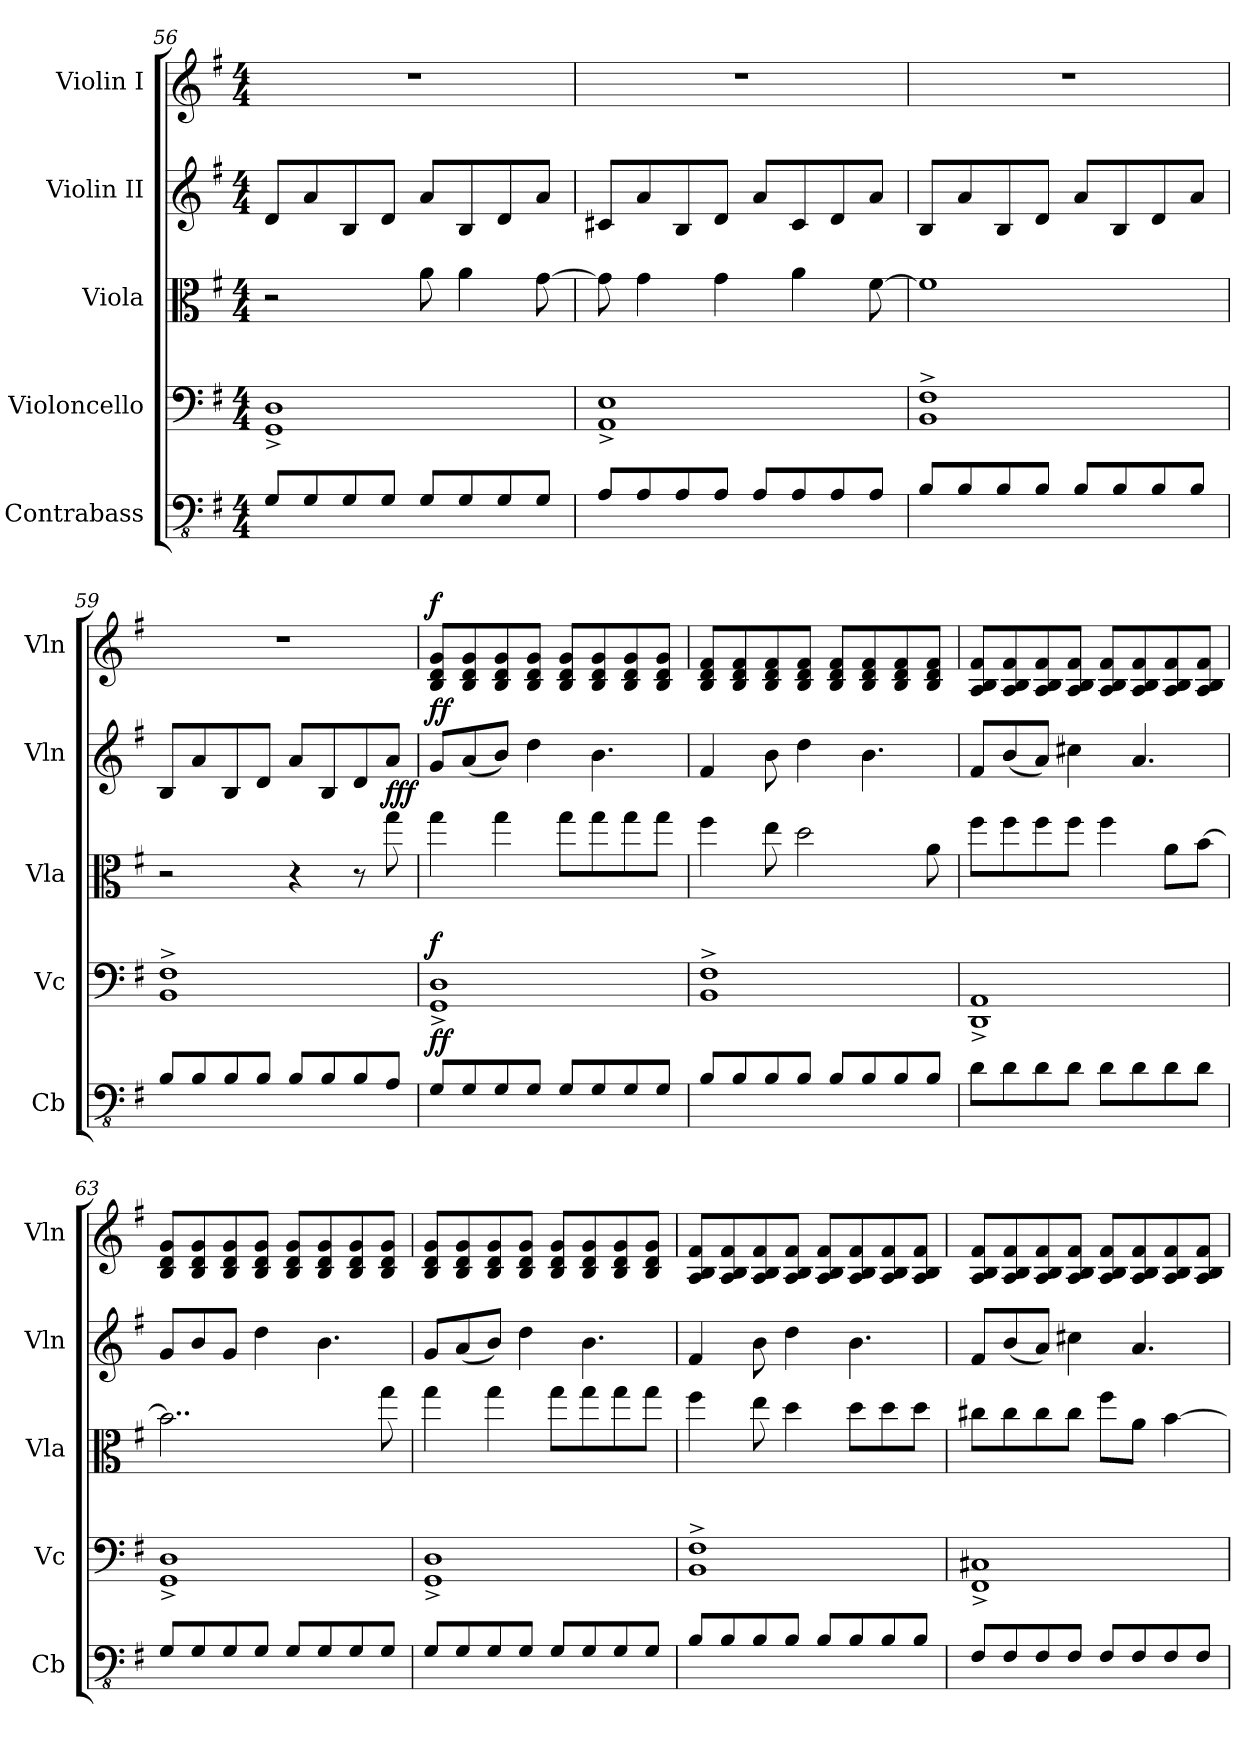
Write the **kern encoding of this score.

**kern	**dynam	**kern	**dynam	**kern	**dynam	**kern	**dynam	**kern	**dynam
*part5	*part5	*part4	*part4	*part3	*part3	*part2	*part2	*part1	*part1
*staff5	*staff5	*staff4	*staff4	*staff3	*staff3	*staff2	*staff2	*staff1	*staff1
*I"Contrabass	*	*I"Violoncello	*	*I"Viola	*	*I"Violin II	*	*I"Violin I	*
*I'Cb	*	*I'Vc	*	*I'Vla	*	*I'Vln	*	*I'Vln	*
*clefFv4	*	*clefF4	*	*clefC3	*	*clefG2	*	*clefG2	*
*ITrd7c12	*	*	*	*	*	*	*	*	*
*k[f#]	*	*k[f#]	*	*k[f#]	*	*k[f#]	*	*k[f#]	*
*M4/4	*	*M4/4	*	*M4/4	*	*M4/4	*	*M4/4	*
=56	=56	=56	=56	=56	=56	=56	=56	=56	=56
8GGG/L	.	1GG^ 1D^	.	2r	.	8d/L	.	1r	.
8GGG/	.	.	.	.	.	8a/	.	.	.
8GGG/	.	.	.	.	.	8B/	.	.	.
8GGG/J	.	.	.	.	.	8d/J	.	.	.
8GGG/L	.	.	.	8a\	.	8a/L	.	.	.
8GGG/	.	.	.	4a\	.	8B/	.	.	.
8GGG/	.	.	.	.	.	8d/	.	.	.
8GGG/J	.	.	.	[8g\	.	8a/J	.	.	.
=57	=57	=57	=57	=57	=57	=57	=57	=57	=57
8AAA/L	.	1AA^ 1E^	.	8g\]	.	8c#X/L	.	1r	.
8AAA/	.	.	.	4g\	.	8a/	.	.	.
8AAA/	.	.	.	.	.	8B/	.	.	.
8AAA/J	.	.	.	4g\	.	8d/J	.	.	.
8AAA/L	.	.	.	.	.	8a/L	.	.	.
8AAA/	.	.	.	4a\	.	8c#/	.	.	.
8AAA/	.	.	.	.	.	8d/	.	.	.
8AAA/J	.	.	.	[8f#\	.	8a/J	.	.	.
=58	=58	=58	=58	=58	=58	=58	=58	=58	=58
8BBB/L	.	1BB^ 1F#^	.	1f#]	.	8B/L	.	1r	.
8BBB/	.	.	.	.	.	8a/	.	.	.
8BBB/	.	.	.	.	.	8B/	.	.	.
8BBB/J	.	.	.	.	.	8d/J	.	.	.
8BBB/L	.	.	.	.	.	8a/L	.	.	.
8BBB/	.	.	.	.	.	8B/	.	.	.
8BBB/	.	.	.	.	.	8d/	.	.	.
8BBB/J	.	.	.	.	.	8a/J	.	.	.
=59	=59	=59	=59	=59	=59	=59	=59	=59	=59
8BBB/L	.	1BB^ 1F#^	.	2r	.	8B/L	.	1r	.
8BBB/	.	.	.	.	.	8a/	.	.	.
8BBB/	.	.	.	.	.	8B/	.	.	.
8BBB/J	.	.	.	.	.	8d/J	.	.	.
8BBB/L	.	.	.	4r	.	8a/L	.	.	.
8BBB/	.	.	.	.	.	8B/	.	.	.
8BBB/	.	.	.	8r	.	8d/	.	.	.
!	!	!	!	!	!LO:DY:a	!	!	!	!
8AAA/J	.	.	.	8gg\	fff	8a/J	.	.	.
!!LO:LB:g=z
=60	=60	=60	=60	=60	=60	=60	=60	=60	=60
!	!LO:DY:a	!	!LO:DY:a	!	!	!	!LO:DY:a	!	!LO:DY:a
8GGG/L	ff	1GG^ 1D^	f	4gg\	.	8g/L	ff	8B/ 8d/ 8g/L	f
8GGG/	.	.	.	.	.	(8a/	.	8B/ 8d/ 8g/	.
8GGG/	.	.	.	4gg\	.	8b/J)	.	8B/ 8d/ 8g/	.
8GGG/J	.	.	.	.	.	4dd\	.	8B/ 8d/ 8g/J	.
8GGG/L	.	.	.	8gg\L	.	.	.	8B/ 8d/ 8g/L	.
8GGG/	.	.	.	8gg\	.	4.b\	.	8B/ 8d/ 8g/	.
8GGG/	.	.	.	8gg\	.	.	.	8B/ 8d/ 8g/	.
8GGG/J	.	.	.	8gg\J	.	.	.	8B/ 8d/ 8g/J	.
=61	=61	=61	=61	=61	=61	=61	=61	=61	=61
8BBB/L	.	1BB^ 1F#^	.	4ff#\	.	4f#/	.	8B/ 8d/ 8f#/L	.
8BBB/	.	.	.	.	.	.	.	8B/ 8d/ 8f#/	.
8BBB/	.	.	.	8ee\	.	8b\	.	8B/ 8d/ 8f#/	.
8BBB/J	.	.	.	2dd\	.	4dd\	.	8B/ 8d/ 8f#/J	.
8BBB/L	.	.	.	.	.	.	.	8B/ 8d/ 8f#/L	.
8BBB/	.	.	.	.	.	4.b\	.	8B/ 8d/ 8f#/	.
8BBB/	.	.	.	.	.	.	.	8B/ 8d/ 8f#/	.
8BBB/J	.	.	.	8a\	.	.	.	8B/ 8d/ 8f#/J	.
=62	=62	=62	=62	=62	=62	=62	=62	=62	=62
8DD\L	.	1DD^ 1AA^	.	8ff#\L	.	8f#/L	.	8A/ 8B/ 8f#/L	.
8DD\	.	.	.	8ff#\	.	(8b/	.	8A/ 8B/ 8f#/	.
8DD\	.	.	.	8ff#\	.	8a/J)	.	8A/ 8B/ 8f#/	.
8DD\J	.	.	.	8ff#\J	.	4cc#X\	.	8A/ 8B/ 8f#/J	.
8DD\L	.	.	.	4ff#\	.	.	.	8A/ 8B/ 8f#/L	.
8DD\	.	.	.	.	.	4.a/	.	8A/ 8B/ 8f#/	.
8DD\	.	.	.	8a\L	.	.	.	8A/ 8B/ 8f#/	.
8DD\J	.	.	.	[8b\J	.	.	.	8A/ 8B/ 8f#/J	.
!!LO:PB:g=z
=63	=63	=63	=63	=63	=63	=63	=63	=63	=63
8GGG/L	.	1GG^ 1D^	.	2..b\]	.	8g/L	.	8B/ 8d/ 8g/L	.
8GGG/	.	.	.	.	.	8b/	.	8B/ 8d/ 8g/	.
8GGG/	.	.	.	.	.	8g/J	.	8B/ 8d/ 8g/	.
8GGG/J	.	.	.	.	.	4dd\	.	8B/ 8d/ 8g/J	.
8GGG/L	.	.	.	.	.	.	.	8B/ 8d/ 8g/L	.
8GGG/	.	.	.	.	.	4.b\	.	8B/ 8d/ 8g/	.
8GGG/	.	.	.	.	.	.	.	8B/ 8d/ 8g/	.
8GGG/J	.	.	.	8gg\	.	.	.	8B/ 8d/ 8g/J	.
=64	=64	=64	=64	=64	=64	=64	=64	=64	=64
8GGG/L	.	1GG^ 1D^	.	4gg\	.	8g/L	.	8B/ 8d/ 8g/L	.
8GGG/	.	.	.	.	.	(8a/	.	8B/ 8d/ 8g/	.
8GGG/	.	.	.	4gg\	.	8b/J)	.	8B/ 8d/ 8g/	.
8GGG/J	.	.	.	.	.	4dd\	.	8B/ 8d/ 8g/J	.
8GGG/L	.	.	.	8gg\L	.	.	.	8B/ 8d/ 8g/L	.
8GGG/	.	.	.	8gg\	.	4.b\	.	8B/ 8d/ 8g/	.
8GGG/	.	.	.	8gg\	.	.	.	8B/ 8d/ 8g/	.
8GGG/J	.	.	.	8gg\J	.	.	.	8B/ 8d/ 8g/J	.
=65	=65	=65	=65	=65	=65	=65	=65	=65	=65
8BBB/L	.	1BB^ 1F#^	.	4ff#\	.	4f#/	.	8A/ 8B/ 8f#/L	.
8BBB/	.	.	.	.	.	.	.	8A/ 8B/ 8f#/	.
8BBB/	.	.	.	8ee\	.	8b\	.	8A/ 8B/ 8f#/	.
8BBB/J	.	.	.	4dd\	.	4dd\	.	8A/ 8B/ 8f#/J	.
8BBB/L	.	.	.	.	.	.	.	8A/ 8B/ 8f#/L	.
8BBB/	.	.	.	8dd\L	.	4.b\	.	8A/ 8B/ 8f#/	.
8BBB/	.	.	.	8dd\	.	.	.	8A/ 8B/ 8f#/	.
8BBB/J	.	.	.	8dd\J	.	.	.	8A/ 8B/ 8f#/J	.
!!LO:LB:g=z
=66	=66	=66	=66	=66	=66	=66	=66	=66	=66
8FFF#/L	.	1FF#^ 1C#X^	.	8cc#X\L	.	8f#/L	.	8A/ 8B/ 8f#/L	.
8FFF#/	.	.	.	8cc#\	.	(8b/	.	8A/ 8B/ 8f#/	.
8FFF#/	.	.	.	8cc#\	.	8a/J)	.	8A/ 8B/ 8f#/	.
8FFF#/J	.	.	.	8cc#\J	.	4cc#X\	.	8A/ 8B/ 8f#/J	.
8FFF#/L	.	.	.	8ff#\L	.	.	.	8A/ 8B/ 8f#/L	.
8FFF#/	.	.	.	8a\J	.	4.a/	.	8A/ 8B/ 8f#/	.
8FFF#/	.	.	.	[4b\	.	.	.	8A/ 8B/ 8f#/	.
8FFF#/J	.	.	.	.	.	.	.	8A/ 8B/ 8f#/J	.
=	=	=	=	=	=	=	=	=	=
*-	*-	*-	*-	*-	*-	*-	*-	*-	*-
